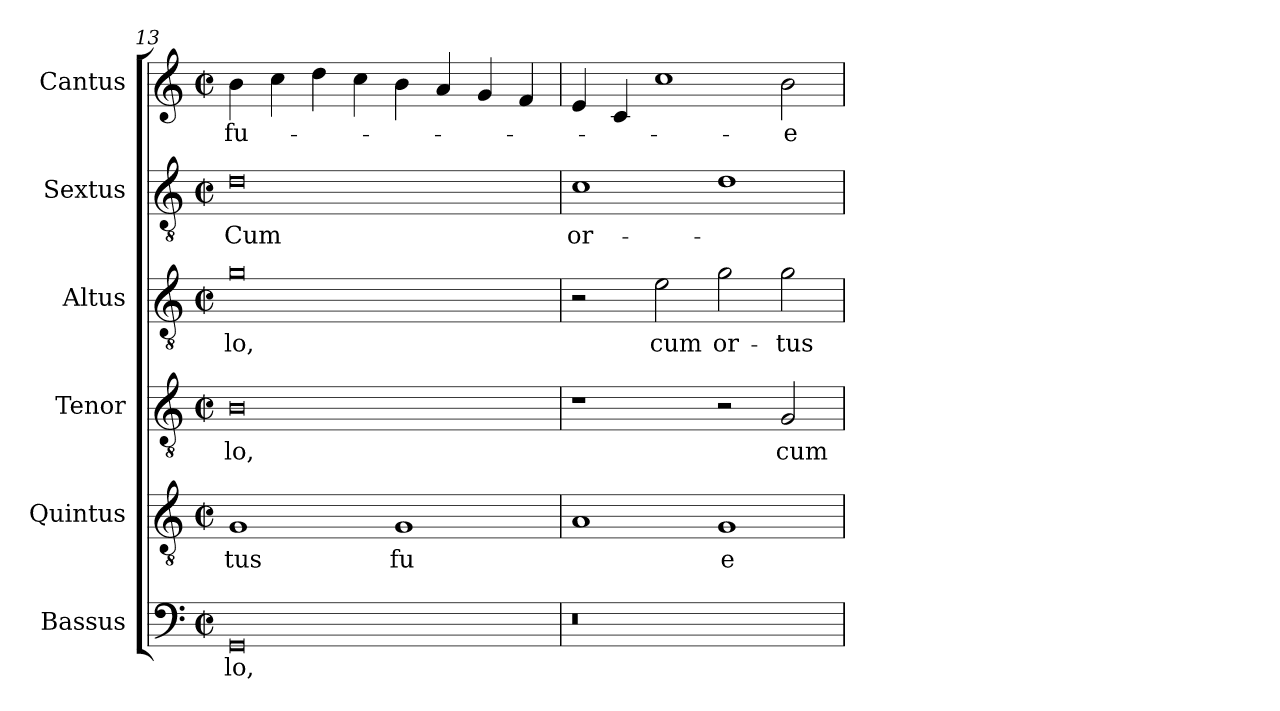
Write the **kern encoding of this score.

**kern	**text	**kern	**text	**kern	**text	**kern	**text	**kern	**text	**kern	**text
*part6	*part6	*part5	*part5	*part4	*part4	*part3	*part3	*part2	*part2	*part1	*part1
*staff6	*staff6	*staff5	*staff5	*staff4	*staff4	*staff3	*staff3	*staff2	*staff2	*staff1	*staff1
*I"Bassus	*	*I"Quintus	*	*I"Tenor	*	*I"Altus	*	*I"Sextus	*	*I"Cantus	*
!!LO:LB:g=z
*clefF4	*	*clefGv2	*	*clefGv2	*	*clefGv2	*	*clefGv2	*	*clefG2	*
*M2/2	*	*M2/2	*	*M2/2	*	*M2/2	*	*M2/2	*	*M2/2	*
*met(c|)	*	*met(c|)	*	*met(c|)	*	*met(c|)	*	*met(c|)	*	*met(c|)	*
=13	=13	=13	=13	=13	=13	=13	=13	=13	=13	=13	=13
!	!LO:LY:b:cj	!	!LO:LY:b:cj	!	!LO:LY:b:cj	!	!LO:LY:b:cj	!	!LO:LY:b:cj	!	!LO:LY:b:cj
0GG	lo,	1G	tus	0B	lo,	0g	-lo,	0d	-Cum	4b\	fu-
.	.	.	.	.	.	.	.	.	.	4cc\	.
.	.	.	.	.	.	.	.	.	.	4dd\	.
.	.	.	.	.	.	.	.	.	.	4cc\	.
!	!	!	!LO:LY:b:cj	!	!	!	!	!	!	!	!
.	.	1G	fu	.	.	.	.	.	.	4b\	.
.	.	.	.	.	.	.	.	.	.	4a/	.
.	.	.	.	.	.	.	.	.	.	4g/	.
.	.	.	.	.	.	.	.	.	.	4f/	.
=14	=14	=14	=14	=14	=14	=14	=14	=14	=14	=14	=14
!	!	!	!	!	!	!	!	!	!LO:LY:b:cj	!	!
0r	.	1A	.	1r	.	2r	.	1c	or-	4e/	.
.	.	.	.	.	.	.	.	.	.	4c/	.
!	!	!	!	!	!	!	!LO:LY:b:cj	!	!	!	!
.	.	.	.	.	.	2e\	cum	.	.	1cc	.
!	!	!	!LO:LY:b:cj	!	!	!	!LO:LY:b:cj	!	!	!	!
.	.	1G	e	2r	.	2g\	or-	1d	.	.	.
!	!	!	!	!	!LO:LY:b:cj	!	!LO:LY:b:cj	!	!	!	!LO:LY:b:cj
.	.	.	.	2G/	cum	2g\	-tus	.	.	2b\	-e-
=	=	=	=	=	=	=	=	=	=	=	=
*-	*-	*-	*-	*-	*-	*-	*-	*-	*-	*-	*-
